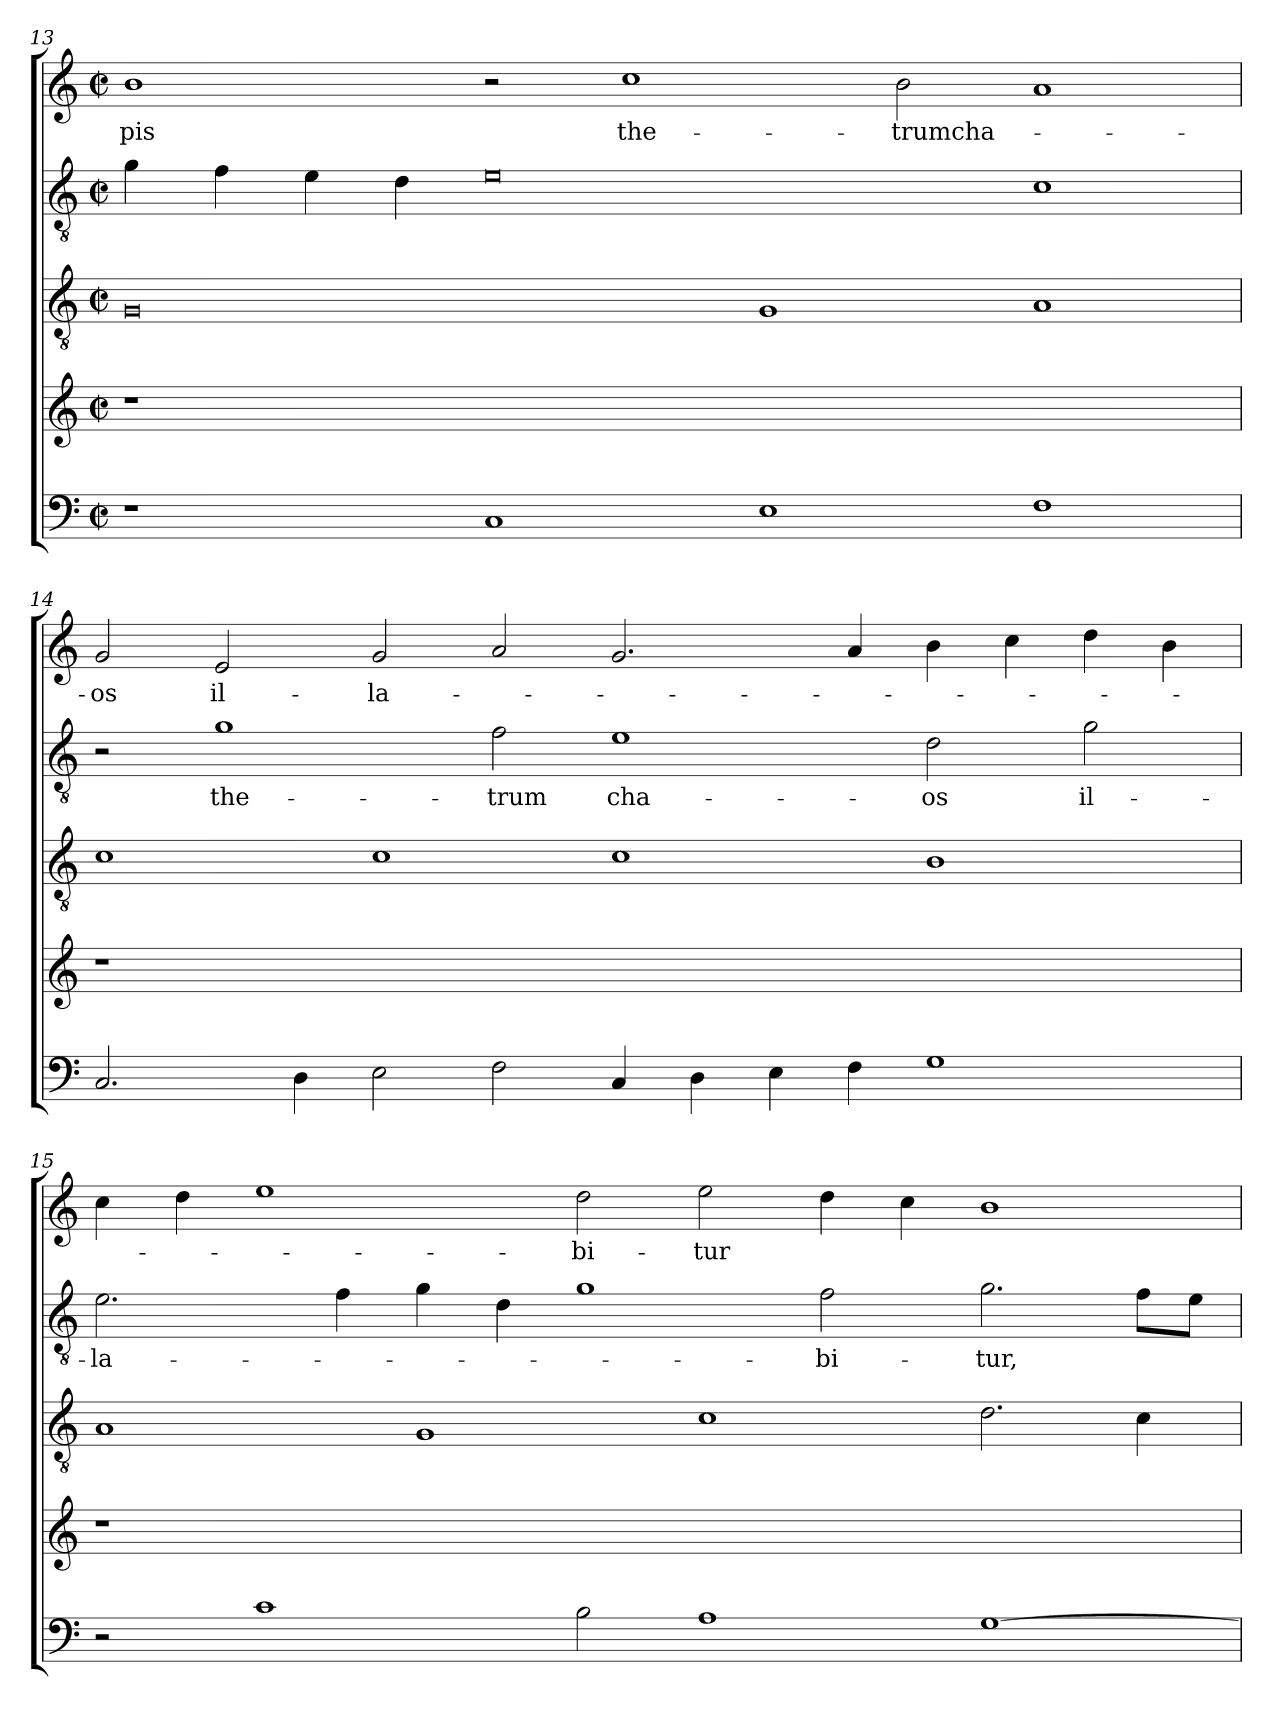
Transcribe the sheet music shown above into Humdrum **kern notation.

**kern	**kern	**kern	**kern	**text	**kern	**text
*part5	*part4	*part3	*part2	*part2	*part1	*part1
*staff5	*staff4	*staff3	*staff2	*staff2	*staff1	*staff1
*clefF4	*clefG2	*clefGv2	*clefGv2	*	*clefG2	*
*k[]	*k[]	*k[]	*k[]	*	*k[]	*
*C:	*C:	*C:	*C:	*	*C:	*
*M2/2	*M2/2	*M2/2	*M2/2	*	*M2/2	*
*met(c|)	*met(c|)	*met(c|)	*met(c|)	*	*met(c|)	*
=13	=13	=13	=13	=13	=13	=13
!	!	!	!	!	!	!LO:LY:b
1r	1r	0G	4g\	.	1b	-pis
.	.	.	4f\	.	.	.
.	.	.	4e\	.	.	.
.	.	.	4d\	.	.	.
1C	0.ryy	.	0e	.	2r	.
!	!	!	!	!	!	!LO:LY:b
.	.	.	.	.	1cc	the-
1E	.	1G	.	.	.	.
!	!	!	!	!	!	!LO:LY:b
.	.	.	.	.	2b\	-trumcha-
1F	.	1A	1c	.	1a	.
!!LO:LB:g=z
=14	=14	=14	=14	=14	=14	=14
!	!	!	!	!	!	!LO:LY:b
2.C/	1r	1c	2r	.	2g/	-os
!	!	!	!	!LO:LY:b	!	!LO:LY:b
.	.	.	1g	the-	2e/	il-
4D\	.	.	.	.	.	.
!	!	!	!	!	!	!LO:LY:b
2E\	0.ryy	1c	.	.	2g/	-la-
!	!	!	!	!LO:LY:b	!	!
2F\	.	.	2f\	-trum	2a/	.
!	!	!	!	!LO:LY:b	!	!
4C/	.	1c	1e	cha-	2.g/	.
4D\	.	.	.	.	.	.
4E\	.	.	.	.	.	.
4F\	.	.	.	.	4a/	.
!	!	!	!	!LO:LY:b	!	!
1G	.	1B	2d\	-os	4b\	.
.	.	.	.	.	4cc\	.
!	!	!	!	!LO:LY:b	!	!
.	.	.	2g\	il-	4dd\	.
.	.	.	.	.	4b\	.
=15	=15	=15	=15	=15	=15	=15
!	!	!	!	!LO:LY:b	!	!
2r	1r	1A	2.e\	-la-	4cc\	.
.	.	.	.	.	4dd\	.
1c	.	.	.	.	1ee	.
.	.	.	4f\	.	.	.
.	0.ryy	1G	4g\	.	.	.
.	.	.	4d\	.	.	.
!	!	!	!	!	!	!LO:LY:b
2B\	.	.	1g	.	2dd\	-bi-
!	!	!	!	!	!	!LO:LY:b:rj
1A	.	1c	.	.	2ee\	-tur
!	!	!	!	!LO:LY:b	!	!
.	.	.	2f\	-bi-	4dd\	.
.	.	.	.	.	4cc\	.
!	!	!	!	!LO:LY:b	!	!
[>1G	.	2.d\	2.g\	-tur,	1b	.
.	.	4c\	8f\L	.	.	.
.	.	.	8e\J	.	.	.
=	=	=	=	=	=	=
*-	*-	*-	*-	*-	*-	*-
